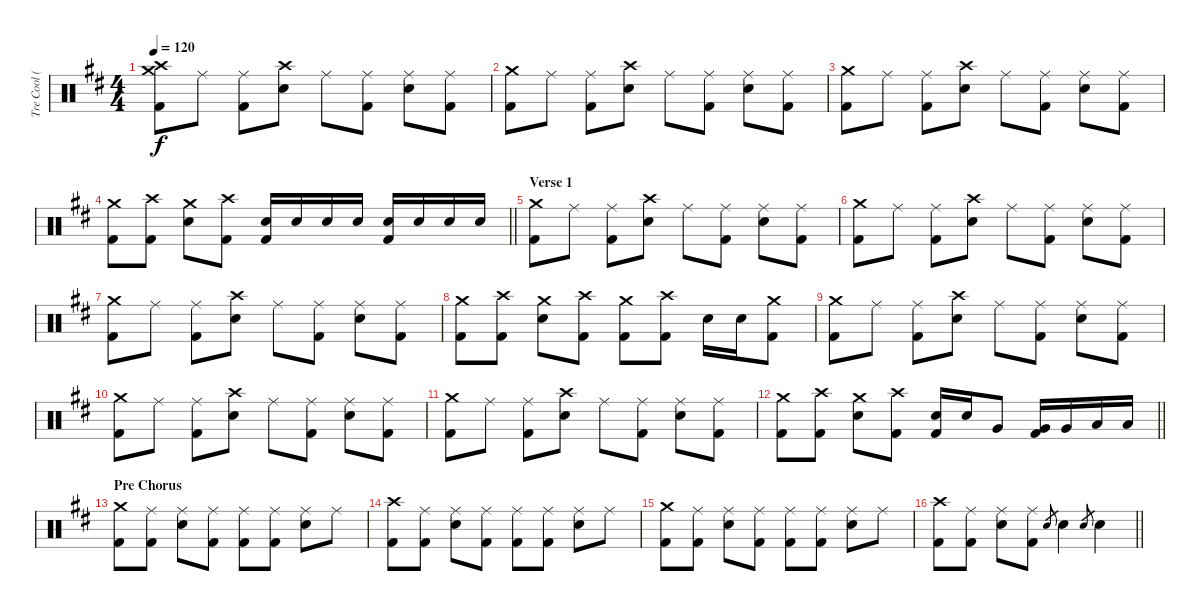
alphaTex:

\track ("Tre Cool (Drums)" "Tre Cool (") {instrument percussion}
\staff {score}
\articulation defaults
\ts (4 4)
\tempo 120
\clef neutral
\ks d
("Crash high (hit)" "Crash medium (hit)" "Kick (hit) 2").8{dy f} "Ride (middle)".8 ("Ride (middle)" "Kick (hit) 2").8 ("Crash high (hit)" "Electric Snare (hit)").8 "Ride (middle)".8 ("Ride (middle)" "Kick (hit) 2").8 ("Ride (middle)" "Electric Snare (hit)").8 ("Ride (middle)" "Kick (hit) 2").8 |
("Crash medium (hit)" "Kick (hit) 2").8 "Ride (middle)".8 ("Ride (middle)" "Kick (hit) 2").8 ("Crash high (hit)" "Electric Snare (hit)").8 "Ride (middle)".8 ("Ride (middle)" "Kick (hit) 2").8 ("Ride (middle)" "Electric Snare (hit)").8 ("Ride (middle)" "Kick (hit) 2").8 |
("Crash medium (hit)" "Kick (hit) 2").8 "Ride (middle)".8 ("Ride (middle)" "Kick (hit) 2").8 ("Crash high (hit)" "Electric Snare (hit)").8 "Ride (middle)".8 ("Ride (middle)" "Kick (hit) 2").8 ("Ride (middle)" "Electric Snare (hit)").8 ("Ride (middle)" "Kick (hit) 2").8 |
\barLineRight lightlight
("Crash medium (hit)" "Kick (hit) 2").8 ("Crash high (hit)" "Kick (hit) 2").8 ("Crash medium (hit)" "Electric Snare (hit)").8 ("Crash high (hit)" "Kick (hit) 2").8 ("Electric Snare (hit)" "Kick (hit) 2").16 "Electric Snare (hit)".16 "Electric Snare (hit)".16 "Electric Snare (hit)".16 ("Electric Snare (hit)" "Kick (hit) 2").16 "Electric Snare (hit)".16 "Electric Snare (hit)".16 "Electric Snare (hit)".16 |
\section ("" "Verse 1")
("Crash medium (hit)" "Kick (hit) 2").8 "Ride (middle)".8 ("Ride (middle)" "Kick (hit) 2").8 ("Crash high (hit)" "Electric Snare (hit)").8 "Ride (middle)".8 ("Ride (middle)" "Kick (hit) 2").8 ("Ride (middle)" "Electric Snare (hit)").8 ("Ride (middle)" "Kick (hit) 2").8 |
("Crash medium (hit)" "Kick (hit) 2").8 "Ride (middle)".8 ("Ride (middle)" "Kick (hit) 2").8 ("Crash high (hit)" "Electric Snare (hit)").8 "Ride (middle)".8 ("Ride (middle)" "Kick (hit) 2").8 ("Ride (middle)" "Electric Snare (hit)").8 ("Ride (middle)" "Kick (hit) 2").8 |
("Crash medium (hit)" "Kick (hit) 2").8 "Ride (middle)".8 ("Ride (middle)" "Kick (hit) 2").8 ("Crash high (hit)" "Electric Snare (hit)").8 "Ride (middle)".8 ("Ride (middle)" "Kick (hit) 2").8 ("Ride (middle)" "Electric Snare (hit)").8 ("Ride (middle)" "Kick (hit) 2").8 |
("Crash medium (hit)" "Kick (hit) 2").8 ("Crash high (hit)" "Kick (hit) 2").8 ("Crash medium (hit)" "Electric Snare (hit)").8 ("Crash high (hit)" "Kick (hit) 2").8 ("Crash medium (hit)" "Kick (hit) 2").8 ("Crash high (hit)" "Kick (hit) 2").8 "Electric Snare (hit)".16 "Electric Snare (hit)".16 ("Crash medium (hit)" "Kick (hit) 2").8 |
("Crash medium (hit)" "Kick (hit) 2").8 "Ride (middle)".8 ("Ride (middle)" "Kick (hit) 2").8 ("Crash high (hit)" "Electric Snare (hit)").8 "Ride (middle)".8 ("Ride (middle)" "Kick (hit) 2").8 ("Ride (middle)" "Electric Snare (hit)").8 ("Ride (middle)" "Kick (hit) 2").8 |
("Crash medium (hit)" "Kick (hit) 2").8 "Ride (middle)".8 ("Ride (middle)" "Kick (hit) 2").8 ("Crash high (hit)" "Electric Snare (hit)").8 "Ride (middle)".8 ("Ride (middle)" "Kick (hit) 2").8 ("Ride (middle)" "Electric Snare (hit)").8 ("Ride (middle)" "Kick (hit) 2").8 |
("Crash medium (hit)" "Kick (hit) 2").8 "Ride (middle)".8 ("Ride (middle)" "Kick (hit) 2").8 ("Crash high (hit)" "Electric Snare (hit)").8 "Ride (middle)".8 ("Ride (middle)" "Kick (hit) 2").8 ("Ride (middle)" "Electric Snare (hit)").8 ("Ride (middle)" "Kick (hit) 2").8 |
\barLineRight lightlight
("Crash medium (hit)" "Kick (hit) 2").8 ("Crash high (hit)" "Kick (hit) 2").8 ("Crash medium (hit)" "Electric Snare (hit)").8 ("Crash high (hit)" "Kick (hit) 2").8 ("Electric Snare (hit)" "Kick (hit) 2").16 "Electric Snare (hit)".16 "Very Low Tom (hit)".8 ("Very Low Tom (hit)" "Kick (hit) 2").16 "Very Low Tom (hit)".16 "Low Tom (hit)".16 "Low Tom (hit)".16 |
\section ("" "Pre Chorus")
("Crash medium (hit)" "Kick (hit) 2").8 ("Ride (middle)" "Kick (hit) 2").8 ("Ride (middle)" "Electric Snare (hit)").8 ("Ride (middle)" "Kick (hit) 2").8 ("Ride (middle)" "Kick (hit) 2").8 ("Ride (middle)" "Kick (hit) 2").8 ("Ride (middle)" "Electric Snare (hit)").8 "Ride (middle)".8 |
("Crash high (hit)" "Kick (hit) 2").8 ("Ride (middle)" "Kick (hit) 2").8 ("Ride (middle)" "Electric Snare (hit)").8 ("Ride (middle)" "Kick (hit) 2").8 ("Ride (middle)" "Kick (hit) 2").8 ("Ride (middle)" "Kick (hit) 2").8 ("Ride (middle)" "Electric Snare (hit)").8 "Ride (middle)".8 |
("Crash medium (hit)" "Kick (hit) 2").8 ("Ride (middle)" "Kick (hit) 2").8 ("Ride (middle)" "Electric Snare (hit)").8 ("Ride (middle)" "Kick (hit) 2").8 ("Ride (middle)" "Kick (hit) 2").8 ("Ride (middle)" "Kick (hit) 2").8 ("Ride (middle)" "Electric Snare (hit)").8 "Ride (middle)".8 |
\barLineRight lightlight
("Crash high (hit)" "Kick (hit) 2").8 ("Ride (middle)" "Kick (hit) 2").8 ("Ride (middle)" "Electric Snare (hit)").8 ("Ride (middle)" "Kick (hit) 2").8 "Electric Snare (hit)".8{gr} "Electric Snare (hit)".4 "Electric Snare (hit)".8{gr} "Electric Snare (hit)".4
